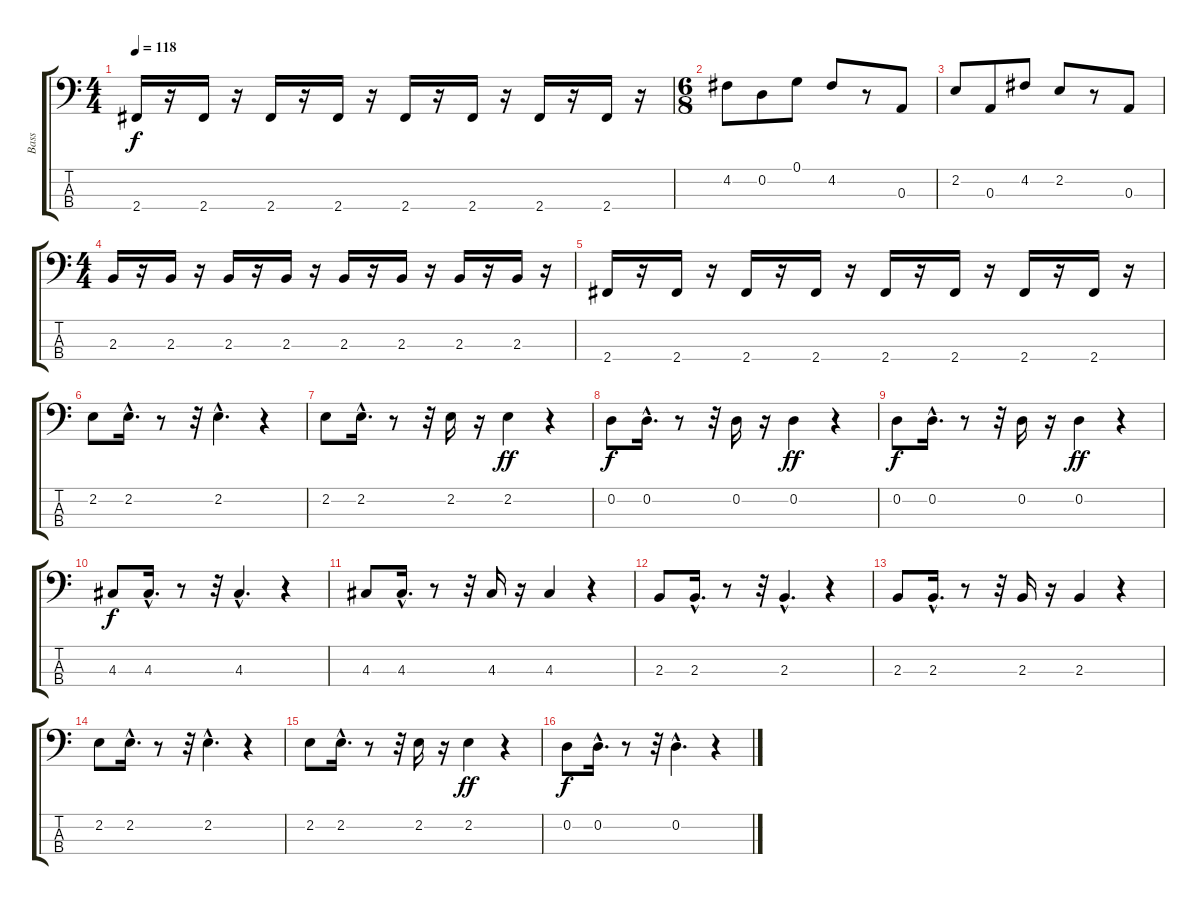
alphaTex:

\track ("Bass" "Bass") {instrument electricbassfinger}
\staff {score tabs}
\tuning (G2 D2 A1 E1) {hide}
\ts (4 4)
\tempo 118
\clef f4
\ks c
2.4.16{dy f} r.16 2.4.16 r.16 2.4.16 r.16 2.4.16 r.16 2.4.16 r.16 2.4.16 r.16 2.4.16 r.16 2.4.16 r.16 |
\ts (6 8)
4.2.8 0.2.8 0.1.8 4.2.8 r.8 0.3.8 |
2.2.8 0.3.8 4.2.8 2.2.8 r.8 0.3.8 |
\ts (4 4)
2.3.16 r.16 2.3.16 r.16 2.3.16 r.16 2.3.16 r.16 2.3.16 r.16 2.3.16 r.16 2.3.16 r.16 2.3.16 r.16 |
2.4.16 r.16 2.4.16 r.16 2.4.16 r.16 2.4.16 r.16 2.4.16 r.16 2.4.16 r.16 2.4.16 r.16 2.4.16 r.16 |
2.2.8 2.2{hac}.16{d} r.8 r.32 2.2{hac}.4{d} r.4 |
2.2.8 2.2{hac}.16{d} r.8 r.32 2.2.16 r.16 2.2.4{dy ff} r.4 |
0.2.8{dy f} 0.2{hac}.16{d} r.8 r.32 0.2.16 r.16 0.2.4{dy ff} r.4 |
0.2.8{dy f} 0.2{hac}.16{d} r.8 r.32 0.2.16 r.16 0.2.4{dy ff} r.4 |
4.3.8{dy f} 4.3{hac}.16{d} r.8 r.32 4.3{hac}.4{d} r.4 |
4.3.8 4.3{hac}.16{d} r.8 r.32 4.3.16 r.16 4.3.4 r.4 |
2.3.8 2.3{hac}.16{d} r.8 r.32 2.3{hac}.4{d} r.4 |
2.3.8 2.3{hac}.16{d} r.8 r.32 2.3.16 r.16 2.3.4 r.4 |
2.2.8 2.2{hac}.16{d} r.8 r.32 2.2{hac}.4{d} r.4 |
2.2.8 2.2{hac}.16{d} r.8 r.32 2.2.16 r.16 2.2.4{dy ff} r.4 |
0.2.8{dy f} 0.2{hac}.16{d} r.8 r.32 0.2{hac}.4{d} r.4
